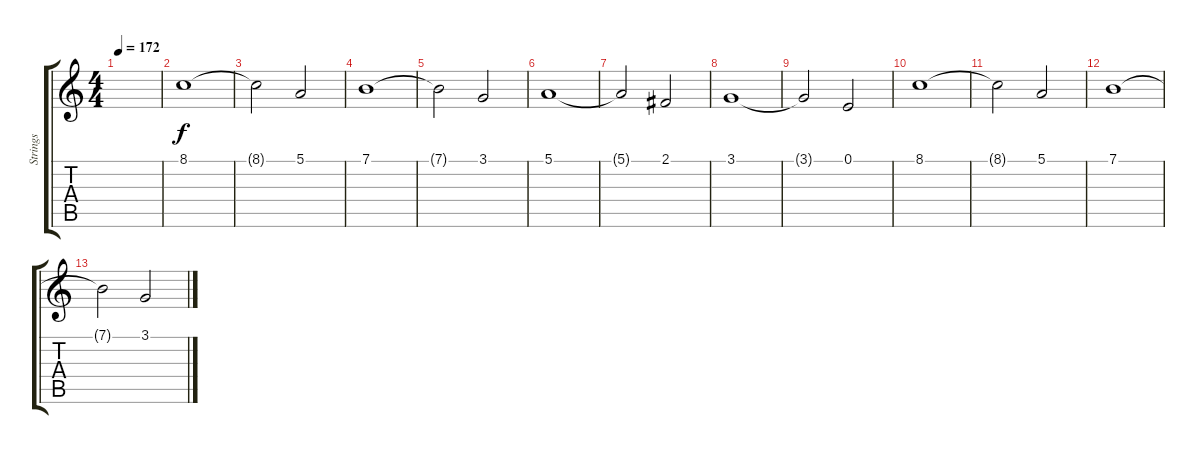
\track ("Strings" "Strings") {instrument stringensemble2}
\staff {score tabs}
\tuning (E4 B3 G3 D3 A2 E2) {hide}
\ts (4 4)
\tempo 172
\clef g2
\ks c
|
8.1.1 |
8.1{t}.2 5.1.2 |
7.1.1 |
7.1{t}.2 3.1.2 |
5.1.1 |
5.1{t}.2 2.1.2 |
3.1.1 |
3.1{t}.2 0.1.2 |
8.1.1 |
8.1{t}.2 5.1.2 |
7.1.1 |
7.1{t}.2 3.1.2
